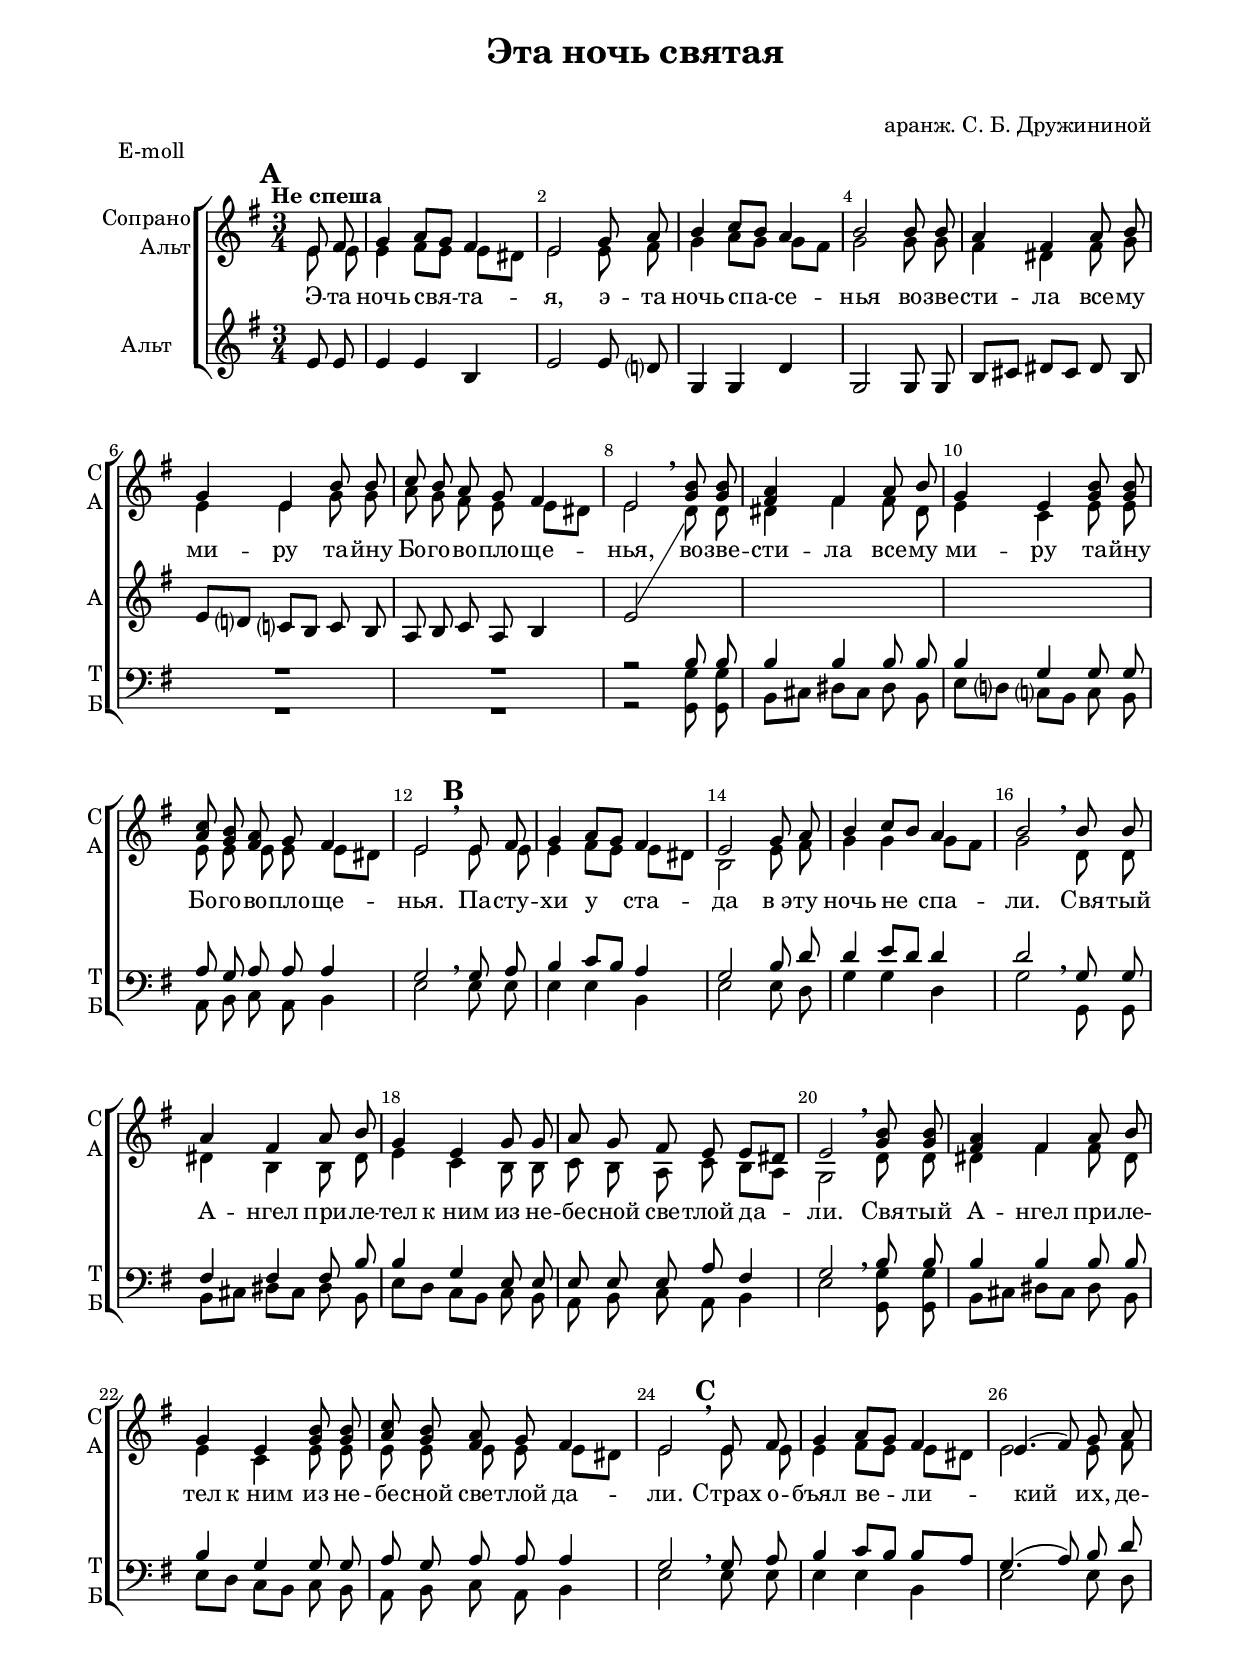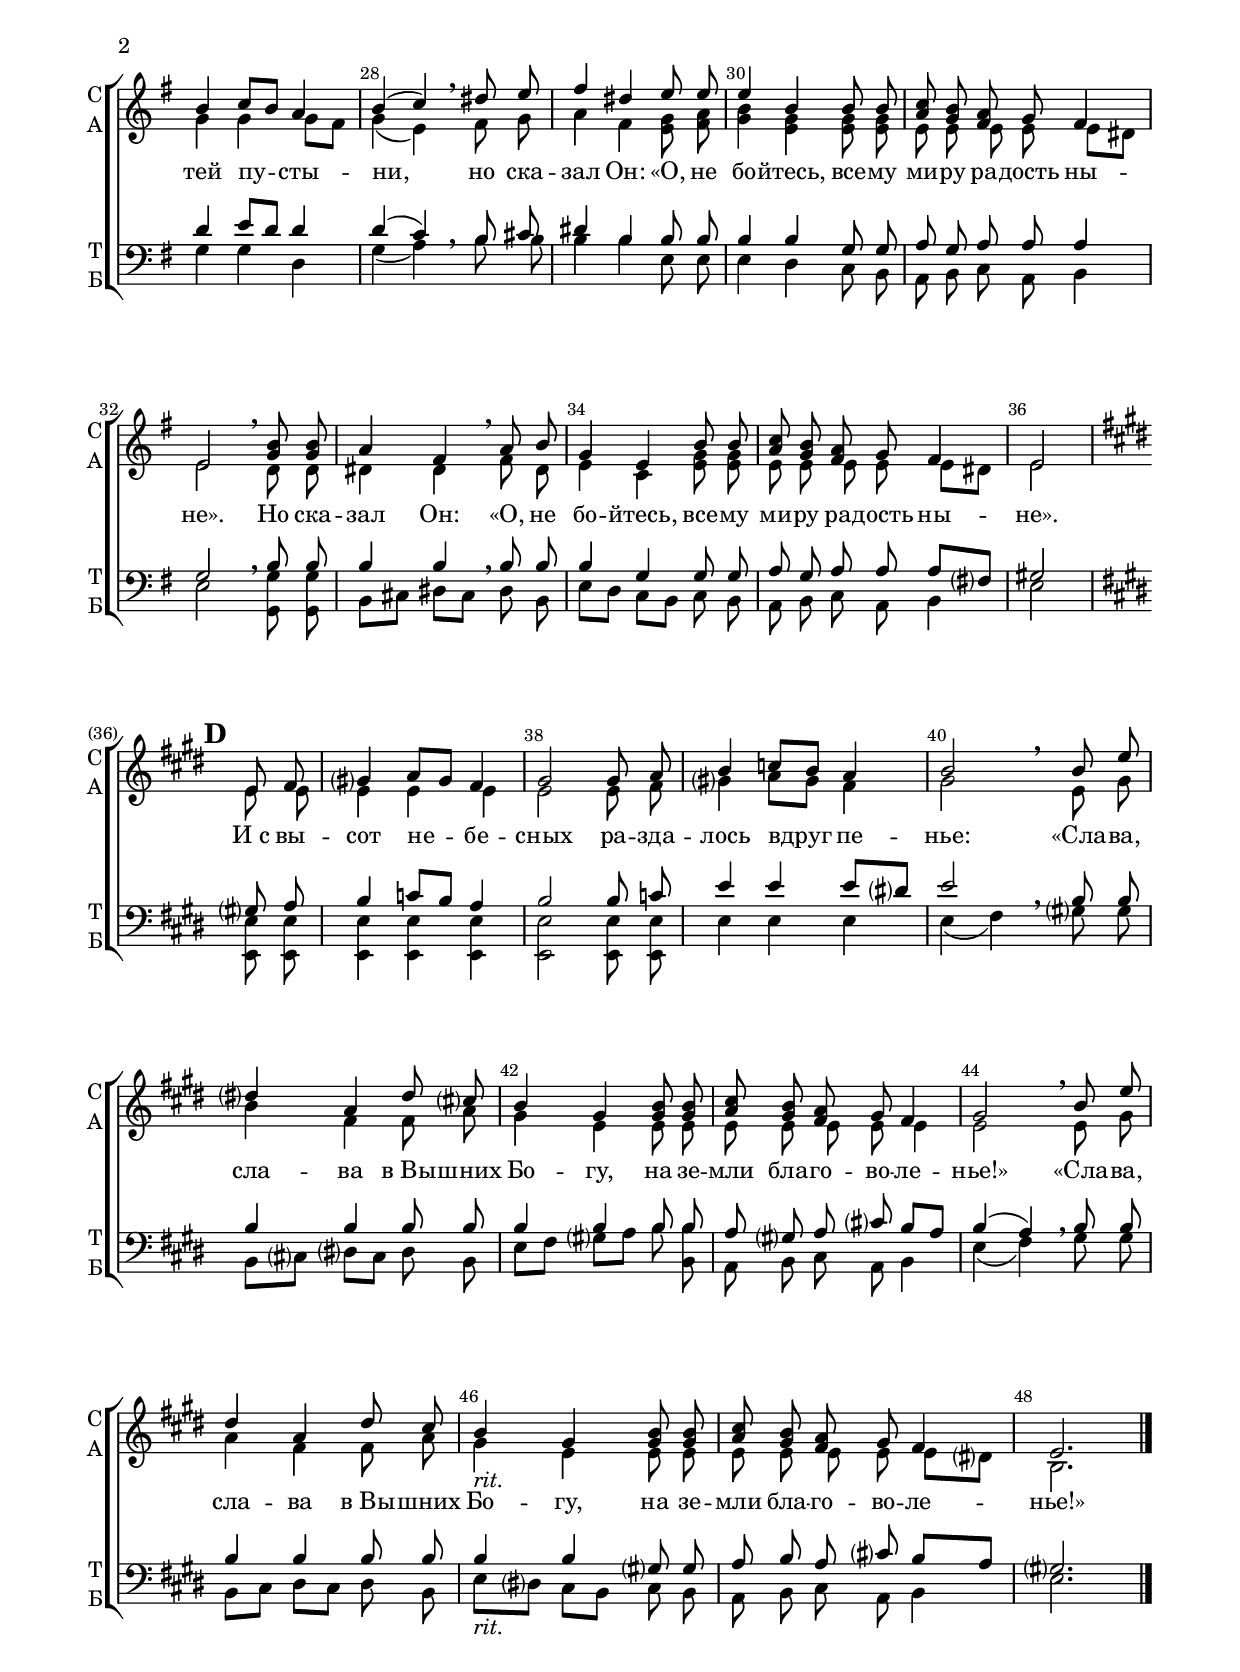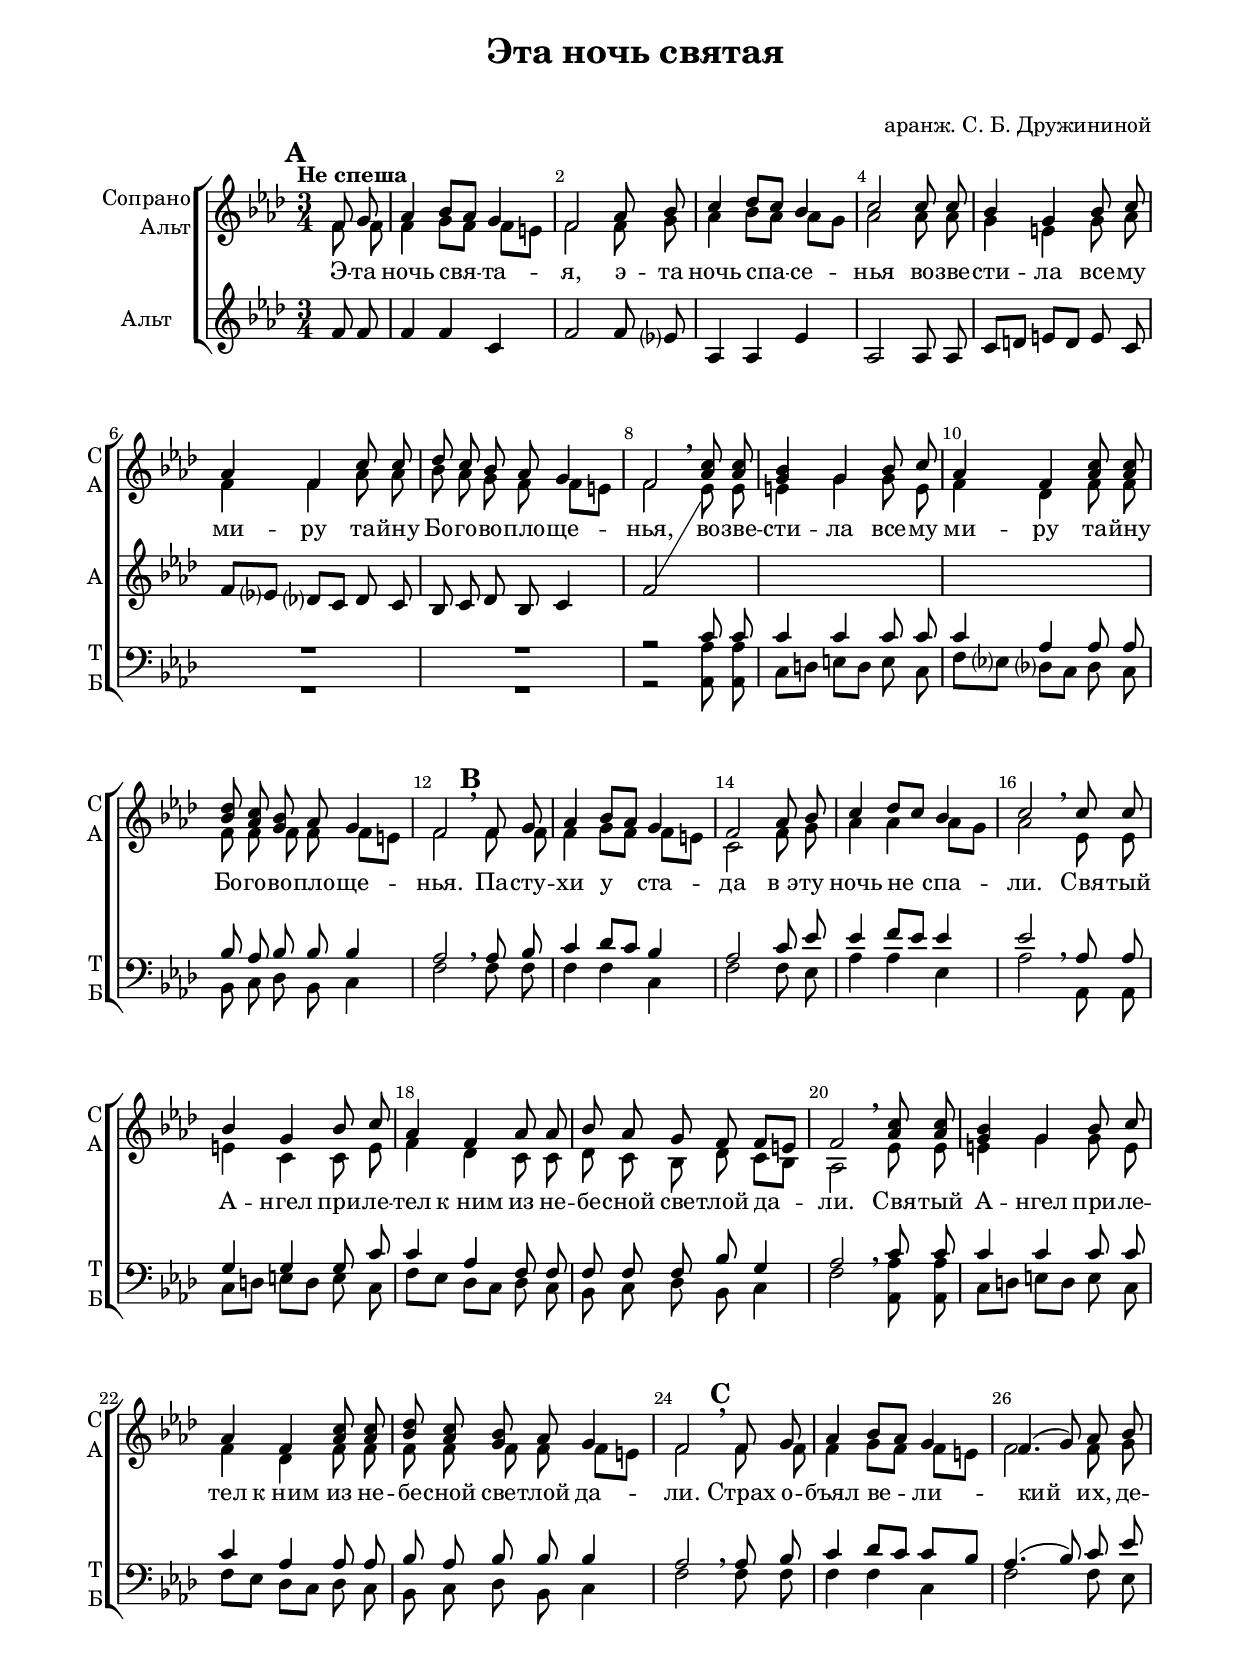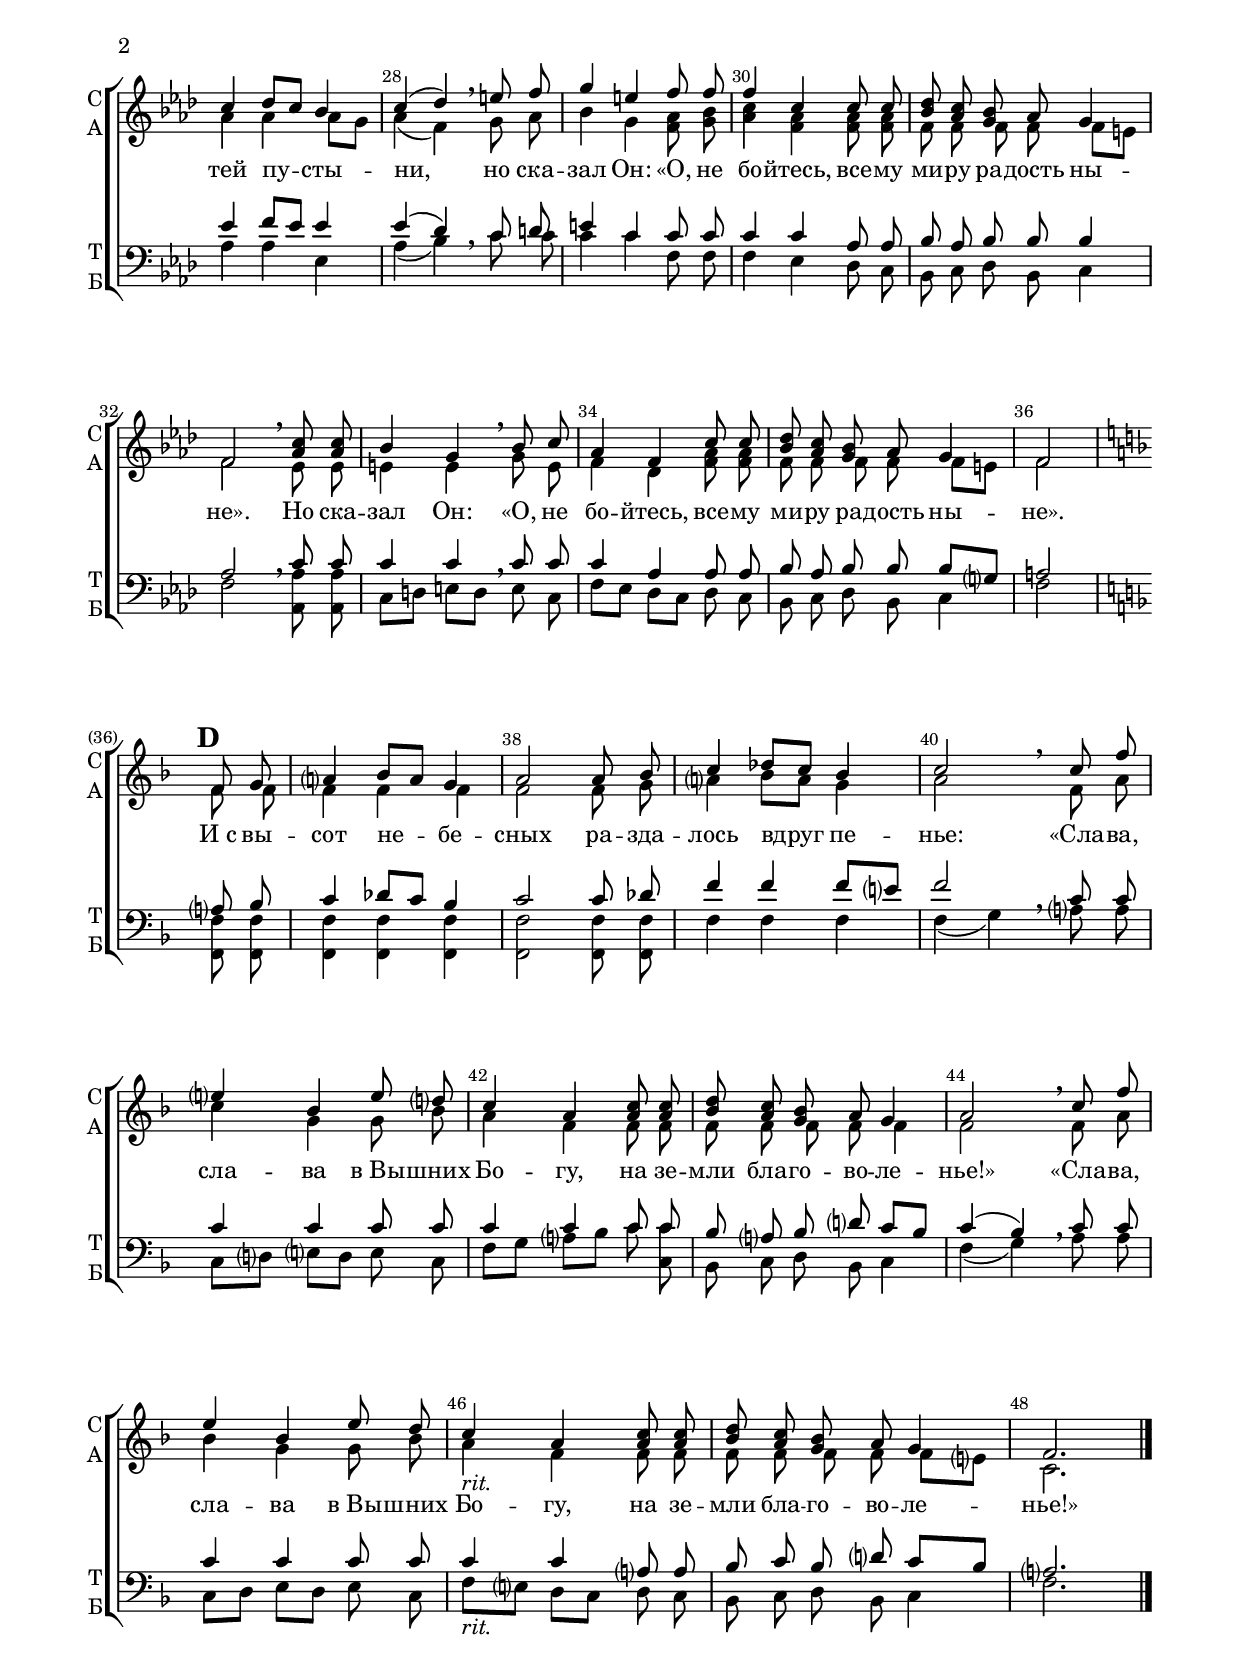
\version "2.18.2"

% закомментируйте строку ниже, чтобы получался pdf с навигацией
#(ly:set-option 'point-and-click #f)
#(ly:set-option 'midi-extension "mid")

#(set-global-staff-size 19)
\paper {
  #(set-default-paper-size "a4")
  top-margin = 10
  left-margin = 20
  right-margin = 15
  bottom-margin = 15
  ragged-bottom = ##f
  ragged-last-bottom = ##f
  #(include-special-characters)
}

\header {
  title = "Эта ночь святая"
  subtitle = " "
  %opus = "№ 140"
  %composer = \markup { \column { "т.: Йозеф Мор, 1816г" "м.: Франц Грубер, 1818г" }}
  arranger = "аранж. С. Б. Дружининой"
  % Удалить строку версии LilyPond 
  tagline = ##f
}


global = { \time 3/4 \key f \minor }

sopvoice = \relative c' {
  \global
  \tempo "Не спеша"
  \partial 4
  \dynamicUp
  \autoBeamOff
  \override Score.BarNumber.break-visibility = #end-of-line-invisible
  \set Score.barNumberVisibility = #(every-nth-bar-number-visible 2)
  \set Score.markFormatter = #format-mark-box-numbers
  \mark \default f8 g | as4 bes8[ as] g4 | f2 as8 bes | c4 des8[ c] bes4 | c2 c8 c | bes4 g bes8 c | as4 f c'8 c |
  des c bes as g4 | f2 \breathe <as c>8 q | <g bes>4 g bes8 c | as4 f <as c>8 q | <bes des> <as c> <g bes> as g4 |
  f2 \breathe \mark \default f8 g | as4 bes8[ as] g4 | f2 as8 bes | c4 des8[ c] bes4 | c2 \breathe c8 c | bes4 g bes8 c |
  as4 f as8 as | bes as g f f[ e] | f2 \breathe <as c>8 q | <g bes>4 g bes8 c | as4 f <as c>8 q |
  <bes des> <as c> <g bes> as g4 | f2 \breathe 
  \mark \default f8 g | aes4 bes8[ aes] g4 | f4.( g8) aes bes | c4 des8[ c] bes4 |
  c4( des) \breathe e8 f | g4 e f8 f | f4 c c8 c | <bes des>8 <aes c> <g bes> aes g4 | f2 \breathe <aes c>8 q |
  bes4 g \breathe bes8 c | aes4 f c'8 c | <bes des> <aes c> <g bes> aes g4 | f2 \bar "|"
  \key f \major \mark \default f8 g | a?4 bes8[ a] g4 | a2 a8 bes | c4 des8[ c] bes4 c2 \breathe c8 f |
  e?4 bes e8 d? | c4 a <a c>8 q | <bes d> <a c> <g bes> a g4 | a2 \breathe c8 f |
  e4 bes e8 d | c4 a <a c>8 q | <bes d> <a c> <g bes> a g4 | f2. \bar "|."
}

sopIIvoice = \relative c' {
  \global
  \partial 4
  \autoBeamOff
  f8 f | f4 g8[ f] f[ e] | f2 f8 g | aes4 bes8[ aes] aes[ g] | aes2 aes8 aes | g4 e g8 aes | f4 f aes8 aes |
  bes aes g f f[ e] | f2
}

altvoice = \relative c' {
  \global
  \partial 4
  \autoBeamOff
  f8 f | f4 f c | f2 f8 ees? | aes,4 aes ees' | aes,2 aes8 aes | c[ d] e[ d] e c | f[ ees?] des?[ c] des c |
  bes c des bes c4 f2 \showStaffSwitch \change Staff= "sa" \voiceTwo ees8 ees | e4 g g8 e | f4 des f8 f | f f f f f[ e] |
  f2 f8 f | f4 g8[ f] f[ e] | c2 f8 g | aes4 aes aes8[ g] | aes2 ees8 ees | e4 c c8 e |
  f4 des c8 c | des c bes des c[ bes] | aes2 es'8 es | e4 g g8 e | f4 des f8 f |
  f f f f f[ e] | f2 f8 f | f4 g8[ f] f[ e] | f2 f8 g | aes4 aes aes8[ g] |
  aes4( f) g8 aes | bes4 g <f aes>8 <g bes> | <aes c>4 <f aes> q8 q | f f f f f[ e] | f2 es8 es |
  e4 e g8 e | f4 des <f aes>8 q | f f f f f[ e] | f2
  f8 f | f4 f f | f2 f8 g | a?4 bes8[ a] g4 | a2 f8 a |
  c4 g g8 bes | a4 f f8 f | f f f f f4 | f2 f8 a |
  bes4 g g8 bes | a4-\markup { \italic "rit."}  f f8 f | f f f f f[ e?] | c2. 
}

tenorvoice = \relative c' {
  \global
  \partial 4
  \autoBeamOff
  s4 R2.*7 r2 c8 c | c4 c c8 c | c4 aes aes8 aes | bes aes bes bes bes4 |
  aes2 \breathe aes8 bes | c4 des8[ c] bes4 | aes2 c8 es | es4 f8[ es] es4 | es2 \breathe aes,8 aes | g4 g g8 c |
  c4 aes f8 f | f f f bes g4 | aes2 \breathe c8 c | c4 c c8 c | c4 aes aes8 aes |
  bes aes bes bes bes4 | aes2 \breathe aes8 bes | c4 des8[ c] c[ bes] | aes4.( bes8) c es | es4 f8[ es] es4 |
  es4( des) \breathe c8 d | e4 c c8 c | c4 c aes8 aes | bes aes bes bes bes4 | aes2 \breathe c8 c |
  c4 c \breathe c8 c | c4 aes aes8 aes | bes aes bes bes bes[ g?] a2 
  \key f \major a?8 bes | c4 des8[ c] bes4 | c2 c8 des | f4 f f8[ e?] | f2 \breathe c8 c |
  c4 c c8 c | c4 c c8 c | bes a? bes d? c[ bes] | c4( bes) \breathe c8 c |
  c4 c c8 c | c4 c a?8 a | bes c bes d? c[ bes] a?2.
  
  
}

bassvoice = \relative c {
    \global
  \partial 4
  \autoBeamOff
  s4 R2.*7 r2 <aes aes'>8 q | c[ d] e[ d] e c | f[ ees?] des?[ c] des c | bes c des bes c4 |
  f2 f8 f | f4 f c | f2 f8 es | aes4 aes es | aes2 aes,8 aes | c[ d] e[ d] e c |
  f[ es] des[ c] des c | bes c des bes c4 | f2 <aes, aes'>8 q | c[ d] e[ d] e c | f[ es] des[ c] des c |
  bes c des bes c4 | f2 f8 f | f4 f c | f2 f8 es | aes4 aes es |
  aes4( bes) c8 c | c4 c f,8 f | f4 es des8 c | bes c des bes c4 | f2 <aes, aes'>8 q |
  c[ d] e[ d] e c | f[ es] des[ c] des c | bes c des bes c4 f2
  <f, f'>8 q | q4 q q | q2 q8 q | f'4 f f | f( g) a?8 a |
  c,[ d?] e?[ d] e c | f[ g] a?[ bes] c <c, c'> | bes c d bes c4 | f( g) a8 a |
  c,[ d] e[ d] e c | f[-\markup { \italic "rit."} e?] d[ c] d c | bes c d bes c4 | f2.
  
}
verseone = \lyricmode {
  Э -- та ночь свя -- та -- я, э -- та ночь спа -- се -- нья
  во -- зве -- сти -- ла все -- му ми -- ру та -- йну Бо -- го -- во -- пло -- ще -- нья,
  во -- зве -- сти -- ла все -- му ми -- ру та -- йну Бо -- го -- во -- пло -- ще -- нья.
  
  Па -- сту -- хи у ста -- да в_э -- ту ночь не спа -- ли.
  Свя -- тый А -- нгел при -- ле -- тел к_ним из не -- бе -- сной све -- тлой да -- ли.
  Свя -- тый А -- нгел при -- ле -- тел к_ним из не -- бе -- сной све -- тлой да -- ли.
  
  Страх о -- бъял ве -- ли -- кий их, де -- тей пу -- сты -- ни,
  но ска -- зал Он: &flqq;О, не бо -- йтесь, все -- му ми -- ру ра -- дость ны -- не&frqq;.
  Но ска -- зал Он: &flqq;О, не бо -- йтесь, все -- му ми -- ру ра -- дость ны -- не&frqq;.
  
  И_с вы -- сот не -- бе -- сных ра -- зда -- лось вдруг пе -- нье:
  &flqq;Сла -- ва, сла -- ва в_Вы -- шних Бо -- гу, на зе -- мли бла -- го -- во -- ле -- нье!&frqq;
  &flqq;Сла -- ва, сла -- ва в_Вы -- шних Бо -- гу, на зе -- мли бла -- го -- во -- ле -- нье!&frqq;
}


\book {
  \bookOutputSuffix "fmoll"
\score {
  
  \new ChoirStaff
  <<
    \new Staff = #"sa" \with {
      instrumentName = \markup { \right-column { "Сопрано" "Альт"  } }
      shortInstrumentName = \markup { \column { "C" "А"  } }
      midiInstrument = "voice oohs"
    } <<
      \new Voice = "soprano" { \global \voiceOne \sopvoice }
      \new Voice  = "sopranoII" { \global \voiceTwo \sopIIvoice }
    >> 
    \new Lyrics \lyricsto "soprano" { \verseone }
    
    \new Staff = #"alto" \with {
      instrumentName = #"Альт"
      shortInstrumentName = #"А"
      midiInstrument = "voice oohs"
    } <<
      \new Voice  = "alto" { \oneVoice \altvoice }
    >> 
  
    \new Staff \with {
      instrumentName = \markup { \column { "Тенор" "Бас" } }
      shortInstrumentName = \markup { \column { "Т" "Б" } }
      midiInstrument = "voice oohs"
    } <<
        \new Voice = "tenor" { \global \voiceOne \clef bass \tenorvoice }
        \new Voice = "bass" { \global \voiceTwo \bassvoice }
    >>
  >>
  \layout { 
    %#(layout-set-staff-size 17)
    \context {
    \Staff \RemoveEmptyStaves
    \override VerticalAxisGroup.remove-first = ##t
    }
  }
  \midi {
    \tempo 4=90
  }
}
}

\book {
  \bookOutputSuffix "emoll"
\score 
{
  
  \header {
  piece = "E-moll"
}

  \transpose f e {
  \new ChoirStaff
  <<
    \new Staff = #"sa" \with {
      instrumentName = \markup { \right-column { "Сопрано" "Альт"  } }
      shortInstrumentName = \markup { \column { "C" "А"  } }
      midiInstrument = "voice oohs"
    } <<
      \new Voice = "soprano" { \global \voiceOne \sopvoice }
      \new Voice  = "sopranoII" { \global \voiceTwo \sopIIvoice }
    >> 
    \new Lyrics \lyricsto "soprano" { \verseone }
    
    \new Staff = #"alto" \with {
      instrumentName = #"Альт"
      shortInstrumentName = #"А"
      midiInstrument = "voice oohs"
    } <<
      \new Voice  = "alto" { \oneVoice \altvoice }
    >> 
  
    \new Staff \with {
      instrumentName = \markup { \column { "Тенор" "Бас" } }
      shortInstrumentName = \markup { \column { "Т" "Б" } }
      midiInstrument = "voice oohs"
    } <<
        \new Voice = "tenor" { \global \voiceOne \clef bass \tenorvoice }
        \new Voice = "bass" { \global \voiceTwo \bassvoice }
    >>
  >> 
  } %transpose
  \layout { 
    %#(layout-set-staff-size 17)
    \context {
    \Staff \RemoveEmptyStaves
    \override VerticalAxisGroup.remove-first = ##t
    }
  }
  \midi {
    \tempo 4=90
  }
}}